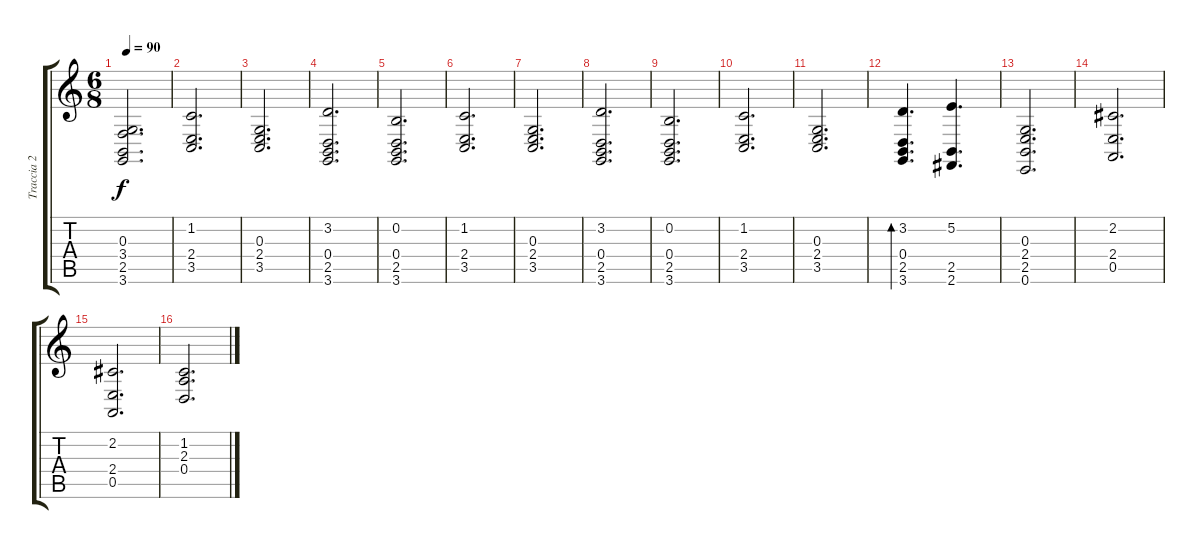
\track ("Traccia 2" "Traccia 2") {instrument drawbarorgan}
\staff {score tabs}
\tuning (E4 B3 G3 D3 A2 E2) {hide}
\ts (6 8)
\tempo 90
\clef g2
\ks c
(0.3 3.4 2.5 3.6).2{d dy f} |
(1.2 2.4 3.5).2{d} |
(0.3 2.4 3.5).2{d} |
(3.2 0.4 2.5 3.6).2{d} |
(0.2 0.4 2.5 3.6).2{d} |
(1.2 2.4 3.5).2{d} |
(0.3 2.4 3.5).2{d} |
(3.2 0.4 2.5 3.6).2{d} |
(0.2 0.4 2.5 3.6).2{d} |
(1.2 2.4 3.5).2{d} |
(0.3 2.4 3.5).2{d} |
(3.2 0.4 2.5 3.6).4{d bd 120} (5.2 2.5 2.6).4{d} |
(0.3 2.4 2.5 0.6).2{d} |
(2.2 2.4 0.5).2{d} |
(2.2 2.4 0.5).2{d} |
(1.2 2.3 0.4).2{d}
